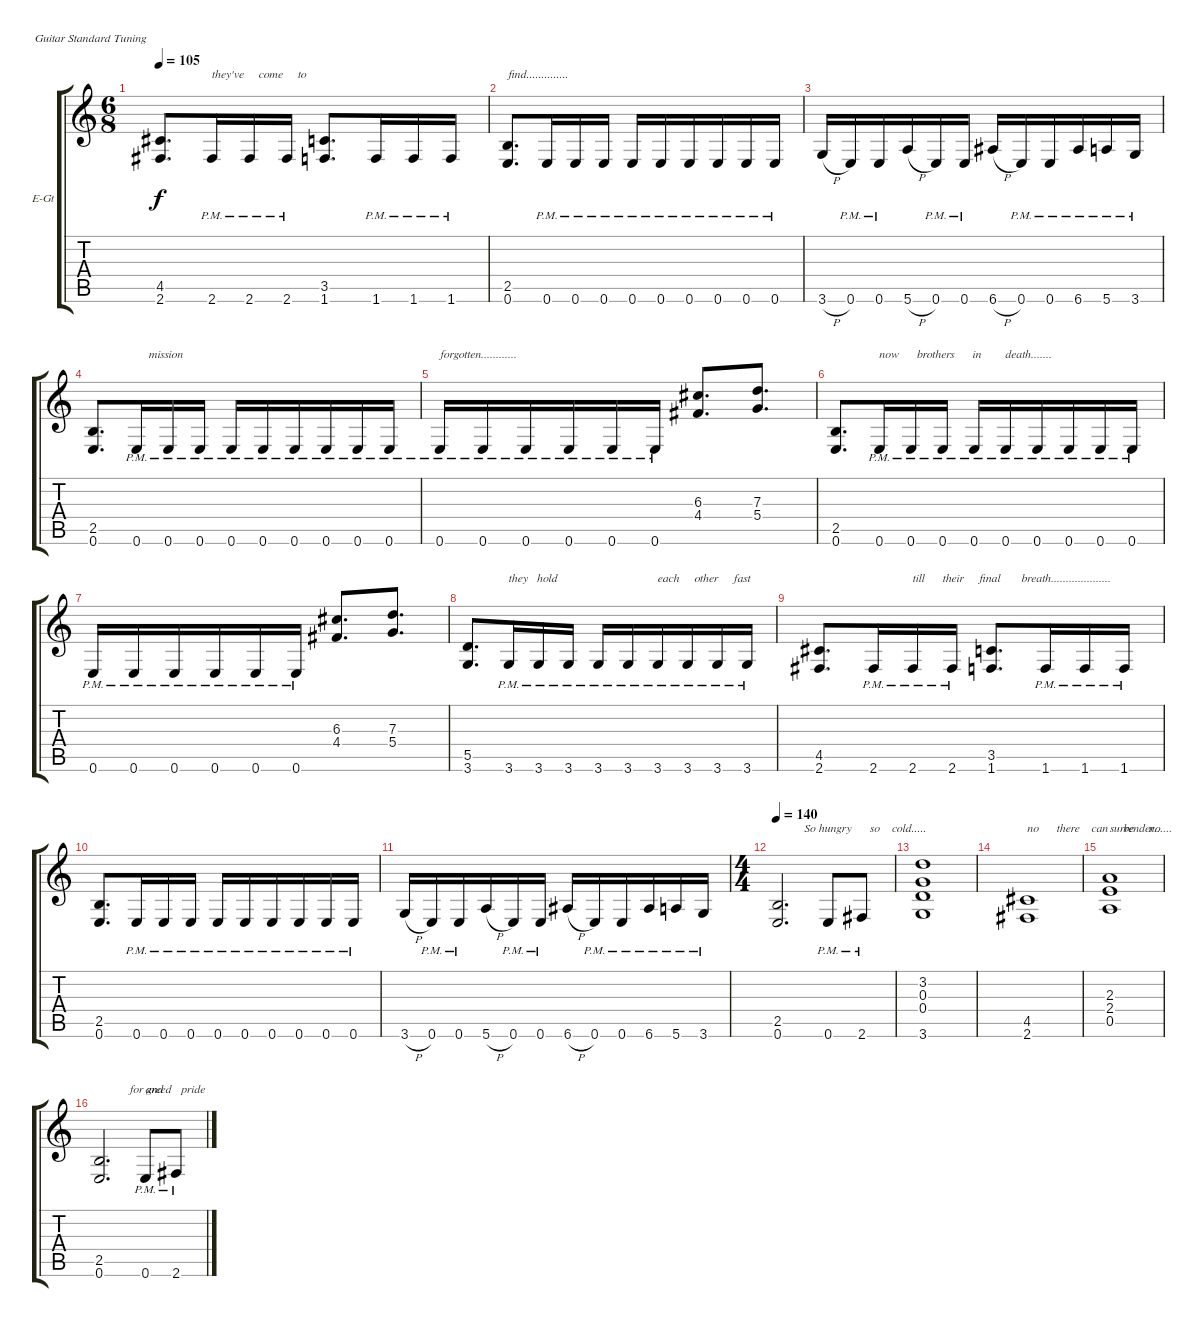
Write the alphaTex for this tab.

\defaultSystemsLayout 4
\bracketExtendMode groupsimilarinstruments
\firstSystemTrackNameOrientation horizontal
\otherSystemsTrackNameOrientation horizontal
\track ("Wolf Hoffmann" "E-Gt") {instrument distortionguitar}
\staff {score tabs}
\tuning (E4 B3 G3 D3 A2 E2)
\ts (6 8)
\tempo 105
\clef g2
\ks c
(4.5 2.6).8{d dy f} 2.6{pm}.16{txt "they've     come     to"} 2.6{pm}.16 2.6{pm}.16 (3.5 1.6).8{d} 1.6{pm}.16 1.6{pm}.16 1.6{pm}.16 |
(2.5 0.6).8{d txt "find.............."} 0.6{pm}.16 0.6{pm}.16 0.6{pm}.16 0.6{pm}.16 0.6{pm}.16 0.6{pm}.16 0.6{pm}.16 0.6{pm}.16 0.6{pm}.16 |
3.6{h}.16 0.6{pm}.16 0.6{pm}.16 5.6{h}.16 0.6{pm}.16 0.6{pm}.16 6.6{h}.16 0.6{pm}.16 0.6{pm}.16 6.6{pm}.16 5.6{pm}.16 3.6{pm}.16 |
(2.5 0.6).8{d} 0.6{pm}.16{txt "    mission "} 0.6{pm}.16 0.6{pm}.16 0.6{pm}.16 0.6{pm}.16 0.6{pm}.16 0.6{pm}.16 0.6{pm}.16 0.6{pm}.16 |
0.6{pm}.16{txt "forgotten............"} 0.6{pm}.16 0.6{pm}.16 0.6{pm}.16 0.6{pm}.16 0.6{pm}.16 (6.3 4.4).8{d} (7.3 5.4).8{d} |
(2.5 0.6).8{d} 0.6{pm}.16{txt "now      brothers      in        death......."} 0.6{pm}.16 0.6{pm}.16 0.6{pm}.16 0.6{pm}.16 0.6{pm}.16 0.6{pm}.16 0.6{pm}.16 0.6{pm}.16 |
0.6{pm}.16 0.6{pm}.16 0.6{pm}.16 0.6{pm}.16 0.6{pm}.16 0.6{pm}.16 (6.3 4.4).8{d} (7.3 5.4).8{d} |
(5.5 3.6).8{d} 3.6{pm}.16{txt "they   hold"} 3.6{pm}.16 3.6{pm}.16 3.6{pm}.16 3.6{pm}.16 3.6{pm}.16{txt "each     other     fast"} 3.6{pm}.16 3.6{pm}.16 3.6{pm}.16 |
(4.5 2.6).8{d} 2.6{pm}.16 2.6{pm}.16{txt "till      their     final       breath...................."} 2.6{pm}.16 (3.5 1.6).8{d} 1.6{pm}.16 1.6{pm}.16 1.6{pm}.16 |
(2.5 0.6).8{d} 0.6{pm}.16 0.6{pm}.16 0.6{pm}.16 0.6{pm}.16 0.6{pm}.16 0.6{pm}.16 0.6{pm}.16 0.6{pm}.16 0.6{pm}.16 |
3.6{h}.16 0.6{pm}.16 0.6{pm}.16 5.6{h}.16 0.6{pm}.16 0.6{pm}.16 6.6{h}.16 0.6{pm}.16 0.6{pm}.16 6.6{pm}.16 5.6{pm}.16 3.6{pm}.16 |
\ts (4 4)
\tempo 140
(2.5 0.6).2{d txt "         So hungry"} 0.6{pm}.8{txt "              so    cold....."} 2.6{pm}.8 |
(0.4 3.6 0.3 3.2).1 |
(4.5 2.6).1{txt "no      there    can     be     no"} |
(2.3 2.4 0.5).1{txt "surrender......"} |
(2.5 0.6).2{d txt "          for greed"} 0.6{pm}.8{txt "and      pride"} 2.6{pm}.8
